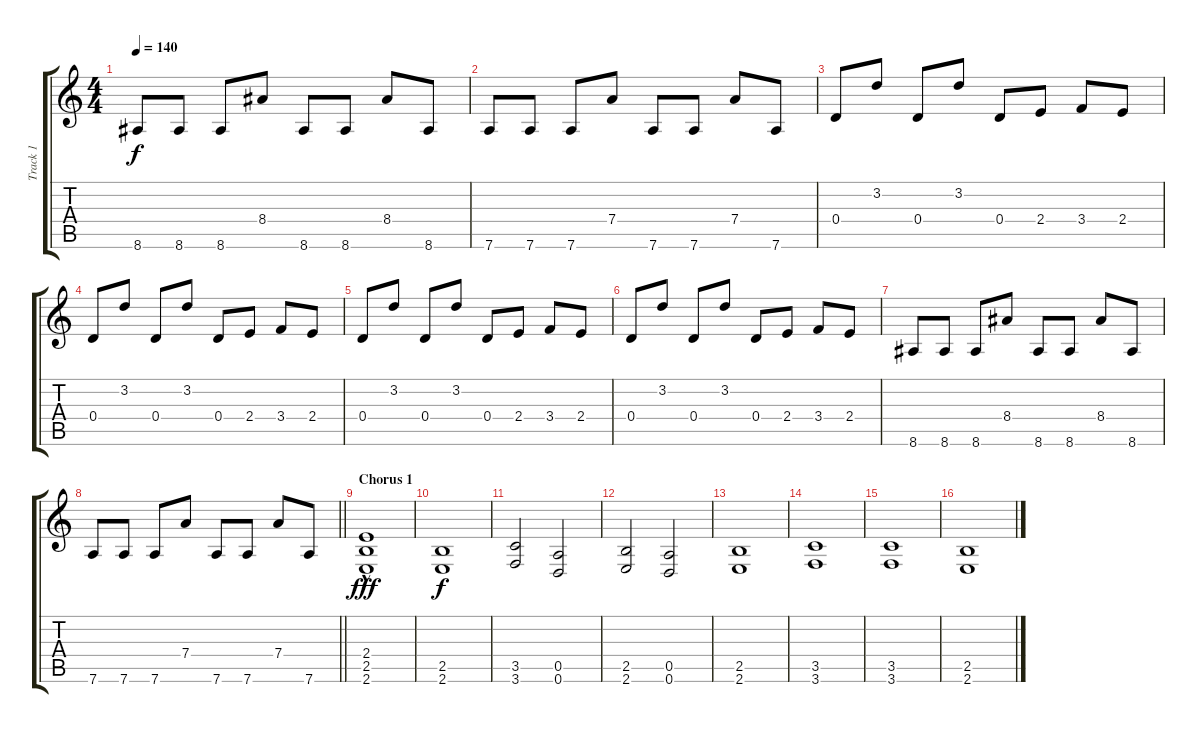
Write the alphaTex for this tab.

\track ("Track 1" "Track 1") {instrument distortionguitar}
\staff {score tabs}
\tuning (E4 B3 G3 D3 A2 D2) {hide}
\ts (4 4)
\tempo 140
\clef g2
\ks c
8.6.8{dy f} 8.6.8 8.6.8 8.4.8 8.6.8 8.6.8 8.4.8 8.6.8 |
7.6.8 7.6.8 7.6.8 7.4.8 7.6.8 7.6.8 7.4.8 7.6.8 |
0.4.8 3.2.8 0.4.8 3.2.8 0.4.8 2.4.8 3.4.8 2.4.8 |
0.4.8 3.2.8 0.4.8 3.2.8 0.4.8 2.4.8 3.4.8 2.4.8 |
0.4.8 3.2.8 0.4.8 3.2.8 0.4.8 2.4.8 3.4.8 2.4.8 |
0.4.8 3.2.8 0.4.8 3.2.8 0.4.8 2.4.8 3.4.8 2.4.8 |
8.6.8 8.6.8 8.6.8 8.4.8 8.6.8 8.6.8 8.4.8 8.6.8 |
\barLineRight lightlight
7.6.8 7.6.8 7.6.8 7.4.8 7.6.8 7.6.8 7.4.8 7.6.8 |
\section ("" "Chorus 1")
(2.4{hac} 2.5{hac} 2.6{hac}).1{dy fff} |
(2.5 2.6).1{dy f} |
(3.5 3.6).2 (0.5 0.6).2 |
(2.5 2.6).2 (0.5 0.6).2 |
(2.5 2.6).1 |
(3.5 3.6).1 |
(3.5 3.6).1 |
(2.5 2.6).1
